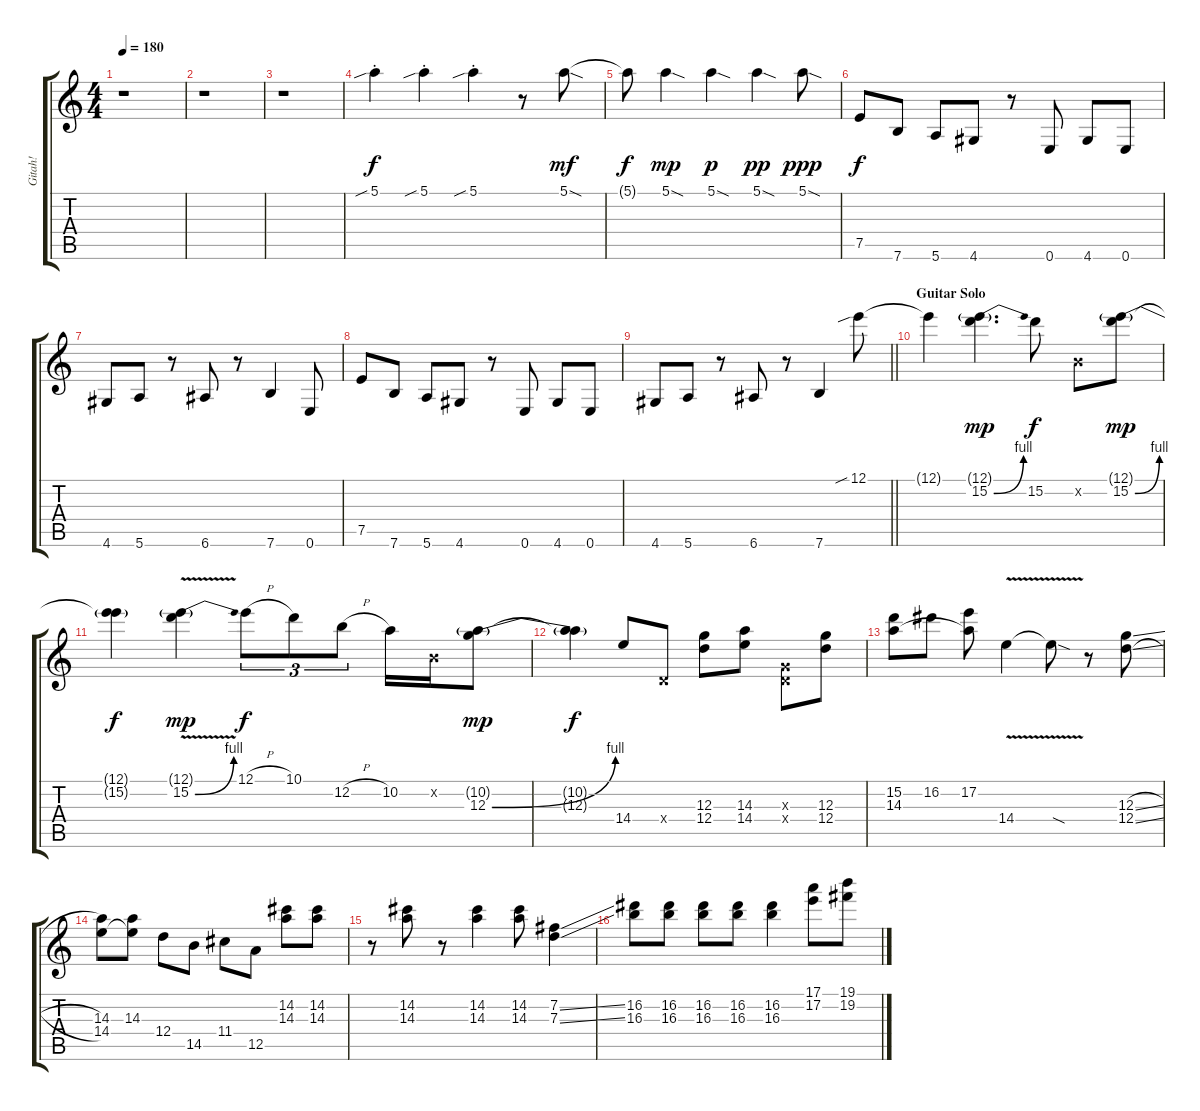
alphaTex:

\track ("Gitah!" "Gitah!") {instrument distortionguitar}
\staff {score tabs}
\tuning (E4 B3 G3 D3 A2 E2) {hide}
\ts (4 4)
\tempo 180
\clef g2
\ks c
r.1{dy f} |
r.1 |
r.1 |
5.1{sib st}.4 5.1{sib st}.4 5.1{sib st}.4 r.8 5.1{sod}.8{dy mf} |
5.1{t}.8{dy f} 5.1{sod}.4{dy mp} 5.1{sod}.4{dy p} 5.1{sod}.4{dy pp} 5.1{sod}.8{dy ppp} |
7.5.8{dy f} 7.6.8 5.6.8 4.6.8 r.8 0.6.8 4.6.8 0.6.8 |
4.6.8 5.6.8 r.8 6.6.8 r.8 7.6.4 0.6.8 |
7.5.8 7.6.8 5.6.8 4.6.8 r.8 0.6.8 4.6.8 0.6.8 |
\barLineRight lightlight
4.6.8 5.6.8 r.8 6.6.8 r.8 7.6.4 12.1{sib}.8{balance 8} |
\section ("" "Guitar Solo")
12.1{t}.4 (12.1{g} 15.2{be (bend 0 0 60 4)}).4{d dy mp} 15.2.8{dy f} 0.2{x}.8 (12.1{g} 15.2{be (bend 0 0 60 4)}).8{dy mp} |
(12.1{t} 15.2{t}).4{dy f} (12.1{g} 15.2{be (bend 0 0 60 4) v}).4{dy mp} 12.1{h}.8{tu (3 2) dy f} 10.1.8{tu (3 2)} 12.2{h}.8{tu (3 2)} 10.2.16 0.2{x}.16 (10.2{g} 12.3{be (bend 0 0 60 4)}).8{dy mp} |
(10.2{t} 12.3{t}).4{dy f} 14.4.8 0.4{x}.8 (12.3 12.4).8 (14.3 14.4).8 (0.3{x} 0.4{x}).8 (12.3 12.4).8 |
(15.2 14.3).8 16.2.8 (17.2 14.3{t}).8 14.4{v}.4 14.4{sod t}.8 r.8 (12.3{sl} 12.4{sl}).8 |
(14.3 14.4).8 (14.3 14.4{t}).8 12.4.8 14.5.8 11.4.8 12.5.8 (14.2 14.3).8 (14.2 14.3).8 |
r.8 (14.2 14.3).8 r.8 (14.2 14.3).4 (14.2 14.3).8 (7.2{ss} 7.3{ss}).4 |
(16.2 16.3).8 (16.2 16.3).8 (16.2 16.3).8 (16.2 16.3).8 (16.2 16.3).4 (17.1 17.2).8 (19.1 19.2).8
